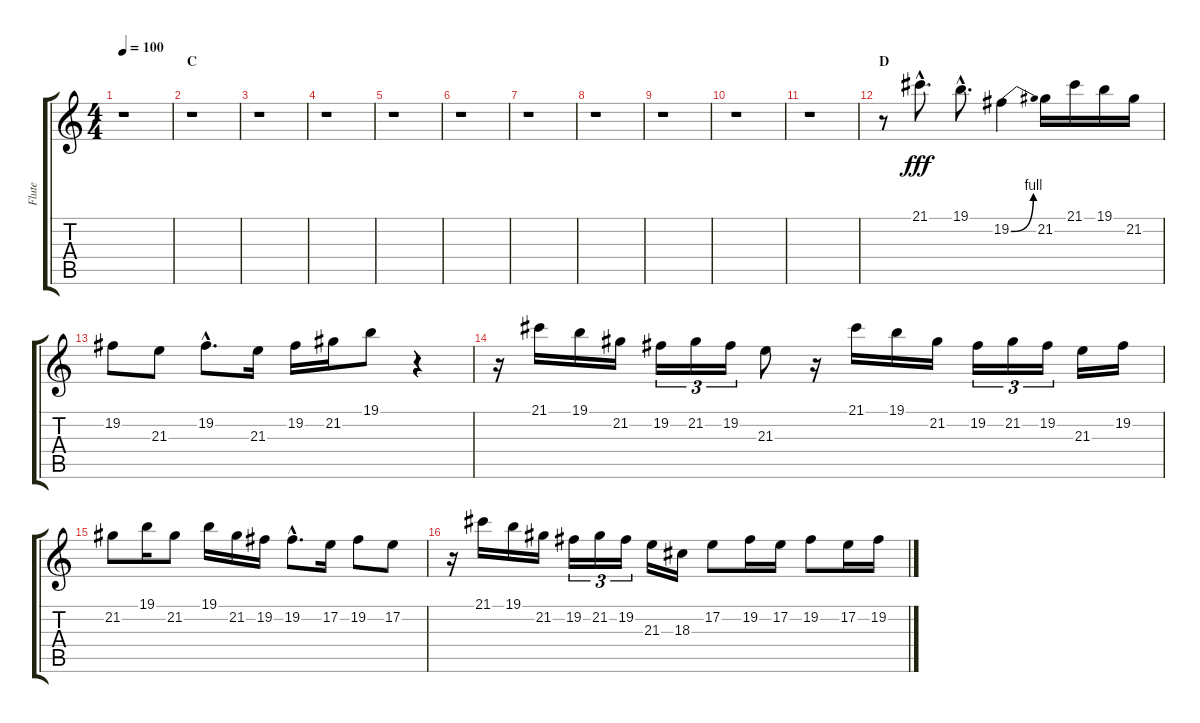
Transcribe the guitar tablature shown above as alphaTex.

\track ("Flute" "Flute") {instrument flute}
\staff {score tabs}
\tuning (E4 B3 G3 D3 A2 E2) {hide}
\ts (4 4)
\tempo 100
\clef g2
\ks c
r.1{dy fff} |
\section ("" "C")
r.1 |
r.1 |
r.1 |
r.1 |
r.1 |
r.1 |
r.1 |
r.1 |
r.1 |
r.1 |
\section ("" "D")
r.8 21.1{hac}.8{d} 19.1{hac}.8{d} 19.2{be (bend 0 0 60 4)}.4 21.2.16 21.1.16 19.1.16 21.2.16 |
19.2.8 21.3.8 19.2{hac}.8{d} 21.3.16 19.2.16 21.2.16 19.1.8 r.4 |
r.16 21.1.16 19.1.16 21.2.16 19.2.16{tu (3 2)} 21.2.16{tu (3 2)} 19.2.16{tu (3 2)} 21.3.8 r.16 21.1.16 19.1.16 21.2.16 19.2.16{tu (3 2)} 21.2.16{tu (3 2)} 19.2.16{tu (3 2)} 21.3.16 19.2.16 |
21.2.8 19.1.16 21.2.8 19.1.16 21.2.16 19.2.16 19.2{hac}.8{d} 17.2.16 19.2.8 17.2.8 |
r.16 21.1.16 19.1.16 21.2.16 19.2.16{tu (3 2)} 21.2.16{tu (3 2)} 19.2.16{tu (3 2)} 21.3.16 18.3.16 17.2.8 19.2.16 17.2.16 19.2.8 17.2.16 19.2.16
